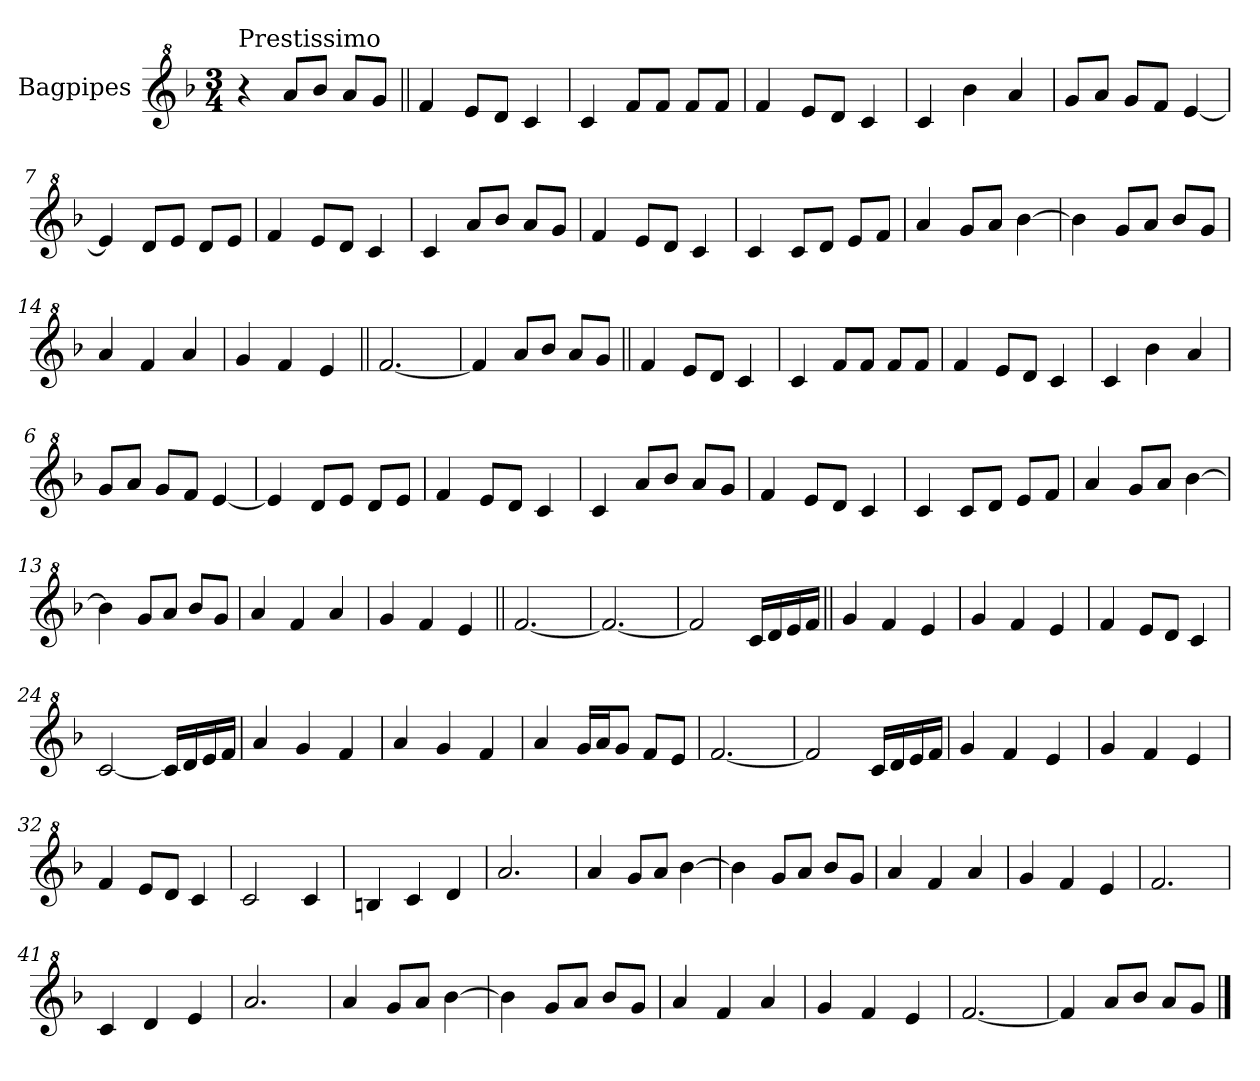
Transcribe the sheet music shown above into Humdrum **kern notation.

**kern
*part1
*staff1
*I"Bagpipes
*I'Bag
*clefG^2
*k[b-]
*F:
*M3/4
=1
!LO:TX:a:t=Prestissimo
4r
8aa/L
8bb-/J
8aa/L
8gg/J
=2||
4ff/
8ee/L
8dd/J
4cc/
=3
4cc/
8ff/L
8ff/J
8ff/L
8ff/J
=4
4ff/
8ee/L
8dd/J
4cc/
=5
4cc/
4bb-\
4aa/
=6
8gg/L
8aa/J
8gg/L
8ff/J
[4ee/
=7
4ee/]
8dd/L
8ee/J
8dd/L
8ee/J
=8
4ff/
8ee/L
8dd/J
4cc/
=9
4cc/
8aa/L
8bb-/J
8aa/L
8gg/J
!!LO:LB:g=z
=10
4ff/
8ee/L
8dd/J
4cc/
=11
4cc/
8cc/L
8dd/J
8ee/L
8ff/J
=12
4aa/
8gg/L
8aa/J
[4bb-\
=13
4bb-\]
8gg/L
8aa/J
8bb-/L
8gg/J
=14
4aa/
4ff/
4aa/
=15
4gg/
4ff/
4ee/
=16||
[2.ff/
=17
4ff/]
8aa/L
8bb-/J
8aa/L
8gg/J
=2||
4ff/
8ee/L
8dd/J
4cc/
=3
4cc/
8ff/L
8ff/J
8ff/L
8ff/J
=4
4ff/
8ee/L
8dd/J
4cc/
=5
4cc/
4bb-\
4aa/
=6
8gg/L
8aa/J
8gg/L
8ff/J
[4ee/
=7
4ee/]
8dd/L
8ee/J
8dd/L
8ee/J
=8
4ff/
8ee/L
8dd/J
4cc/
=9
4cc/
8aa/L
8bb-/J
8aa/L
8gg/J
!!LO:LB:g=z
=10
4ff/
8ee/L
8dd/J
4cc/
=11
4cc/
8cc/L
8dd/J
8ee/L
8ff/J
=12
4aa/
8gg/L
8aa/J
[4bb-\
=13
4bb-\]
8gg/L
8aa/J
8bb-/L
8gg/J
=14
4aa/
4ff/
4aa/
=15
4gg/
4ff/
4ee/
=18||
[2.ff/
=19
2.ff/_
=20
2ff/]
16cc/LL
16dd/
16ee/
16ff/JJ
!!LO:LB:g=z
=21||
4gg/
4ff/
4ee/
=22
4gg/
4ff/
4ee/
=23
4ff/
8ee/L
8dd/J
4cc/
=24
[2cc/
16cc/LL]
16dd/
16ee/
16ff/JJ
=25
4aa/
4gg/
4ff/
=26
4aa/
4gg/
4ff/
=27
4aa/
16gg/LL
16aa/J
8gg/J
8ff/L
8ee/J
=28
[2.ff/
=29
2ff/]
16cc/LL
16dd/
16ee/
16ff/JJ
=30
4gg/
4ff/
4ee/
=31
4gg/
4ff/
4ee/
!!LO:LB:g=z
=32
4ff/
8ee/L
8dd/J
4cc/
=33
2cc/
4cc/
=34
4bn/
4cc/
4dd/
=35
2.aa/
=36
4aa/
8gg/L
8aa/J
[4bb-\
=37
4bb-\]
8gg/L
8aa/J
8bb-/L
8gg/J
=38
4aa/
4ff/
4aa/
=39
4gg/
4ff/
4ee/
=40
2.ff/
=41
4cc/
4dd/
4ee/
=42
2.aa/
=43
4aa/
8gg/L
8aa/J
[4bb-\
!!LO:LB:g=z
=44
4bb-\]
8gg/L
8aa/J
8bb-/L
8gg/J
=45
4aa/
4ff/
4aa/
=46
4gg/
4ff/
4ee/
=47
[2.ff/
=48
4ff/]
8aa/L
8bb-/J
8aa/L
8gg/J
==
*-
